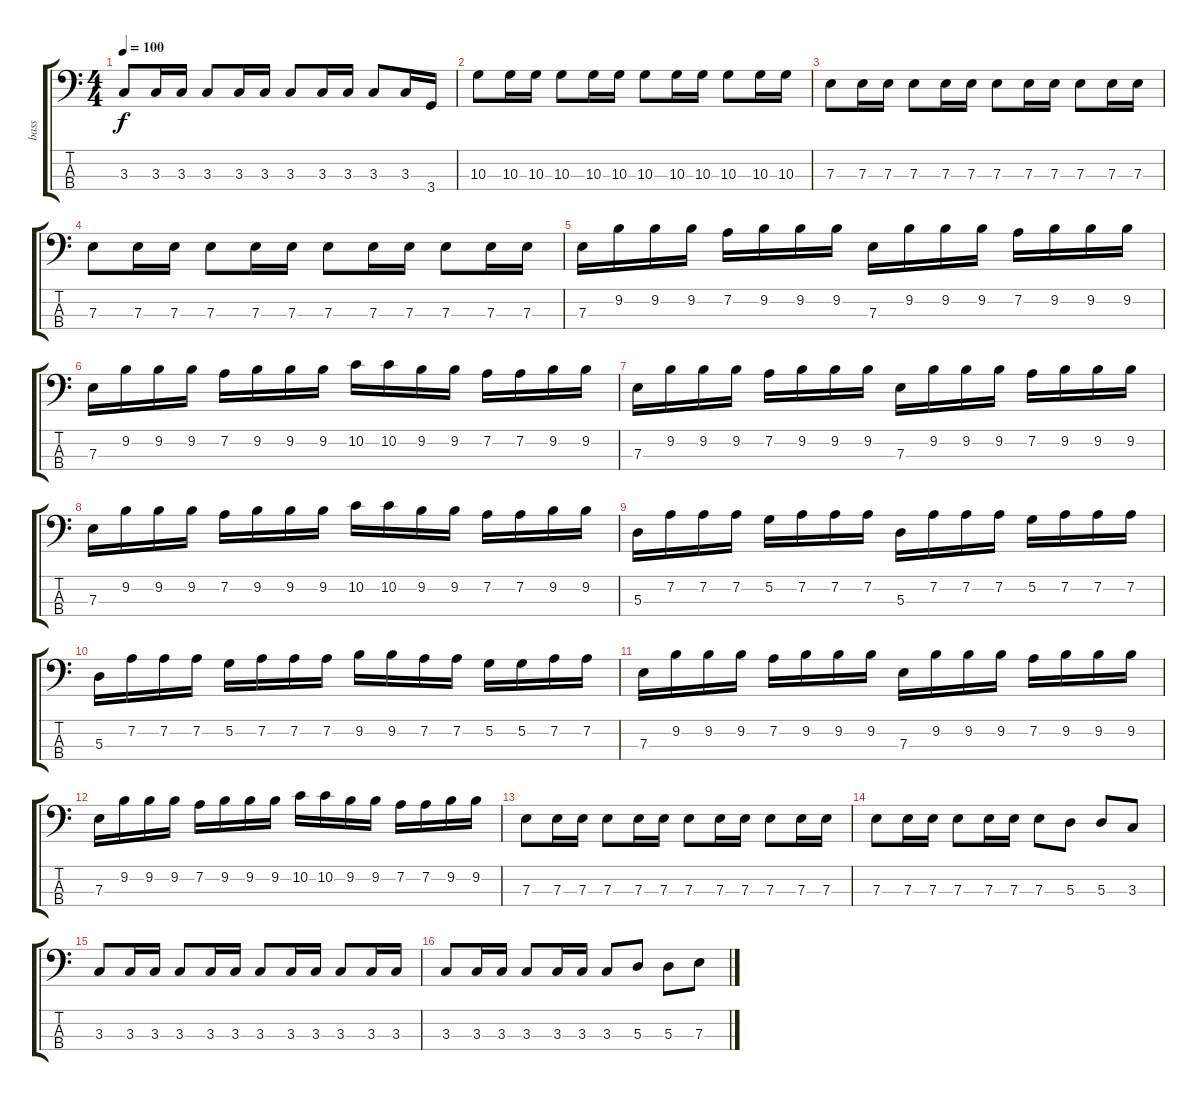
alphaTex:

\track ("bass" "bass") {instrument slapbass1}
\staff {score tabs}
\tuning (G2 D2 A1 E1) {hide}
\ts (4 4)
\tempo 100
\clef f4
\ks c
3.3.8{dy f} 3.3.16 3.3.16 3.3.8 3.3.16 3.3.16 3.3.8 3.3.16 3.3.16 3.3.8 3.3.16 3.4.16 |
10.3.8 10.3.16 10.3.16 10.3.8 10.3.16 10.3.16 10.3.8 10.3.16 10.3.16 10.3.8 10.3.16 10.3.16 |
7.3.8 7.3.16 7.3.16 7.3.8 7.3.16 7.3.16 7.3.8 7.3.16 7.3.16 7.3.8 7.3.16 7.3.16 |
7.3.8 7.3.16 7.3.16 7.3.8 7.3.16 7.3.16 7.3.8 7.3.16 7.3.16 7.3.8 7.3.16 7.3.16 |
7.3.16 9.2.16 9.2.16 9.2.16 7.2.16 9.2.16 9.2.16 9.2.16 7.3.16 9.2.16 9.2.16 9.2.16 7.2.16 9.2.16 9.2.16 9.2.16 |
7.3.16 9.2.16 9.2.16 9.2.16 7.2.16 9.2.16 9.2.16 9.2.16 10.2.16 10.2.16 9.2.16 9.2.16 7.2.16 7.2.16 9.2.16 9.2.16 |
7.3.16 9.2.16 9.2.16 9.2.16 7.2.16 9.2.16 9.2.16 9.2.16 7.3.16 9.2.16 9.2.16 9.2.16 7.2.16 9.2.16 9.2.16 9.2.16 |
7.3.16 9.2.16 9.2.16 9.2.16 7.2.16 9.2.16 9.2.16 9.2.16 10.2.16 10.2.16 9.2.16 9.2.16 7.2.16 7.2.16 9.2.16 9.2.16 |
5.3.16 7.2.16 7.2.16 7.2.16 5.2.16 7.2.16 7.2.16 7.2.16 5.3.16 7.2.16 7.2.16 7.2.16 5.2.16 7.2.16 7.2.16 7.2.16 |
5.3.16 7.2.16 7.2.16 7.2.16 5.2.16 7.2.16 7.2.16 7.2.16 9.2.16 9.2.16 7.2.16 7.2.16 5.2.16 5.2.16 7.2.16 7.2.16 |
7.3.16 9.2.16 9.2.16 9.2.16 7.2.16 9.2.16 9.2.16 9.2.16 7.3.16 9.2.16 9.2.16 9.2.16 7.2.16 9.2.16 9.2.16 9.2.16 |
7.3.16 9.2.16 9.2.16 9.2.16 7.2.16 9.2.16 9.2.16 9.2.16 10.2.16 10.2.16 9.2.16 9.2.16 7.2.16 7.2.16 9.2.16 9.2.16 |
7.3.8 7.3.16 7.3.16 7.3.8 7.3.16 7.3.16 7.3.8 7.3.16 7.3.16 7.3.8 7.3.16 7.3.16 |
7.3.8 7.3.16 7.3.16 7.3.8 7.3.16 7.3.16 7.3.8 5.3.8 5.3.8 3.3.8 |
3.3.8 3.3.16 3.3.16 3.3.8 3.3.16 3.3.16 3.3.8 3.3.16 3.3.16 3.3.8 3.3.16 3.3.16 |
3.3.8 3.3.16 3.3.16 3.3.8 3.3.16 3.3.16 3.3.8 5.3.8 5.3.8 7.3.8
